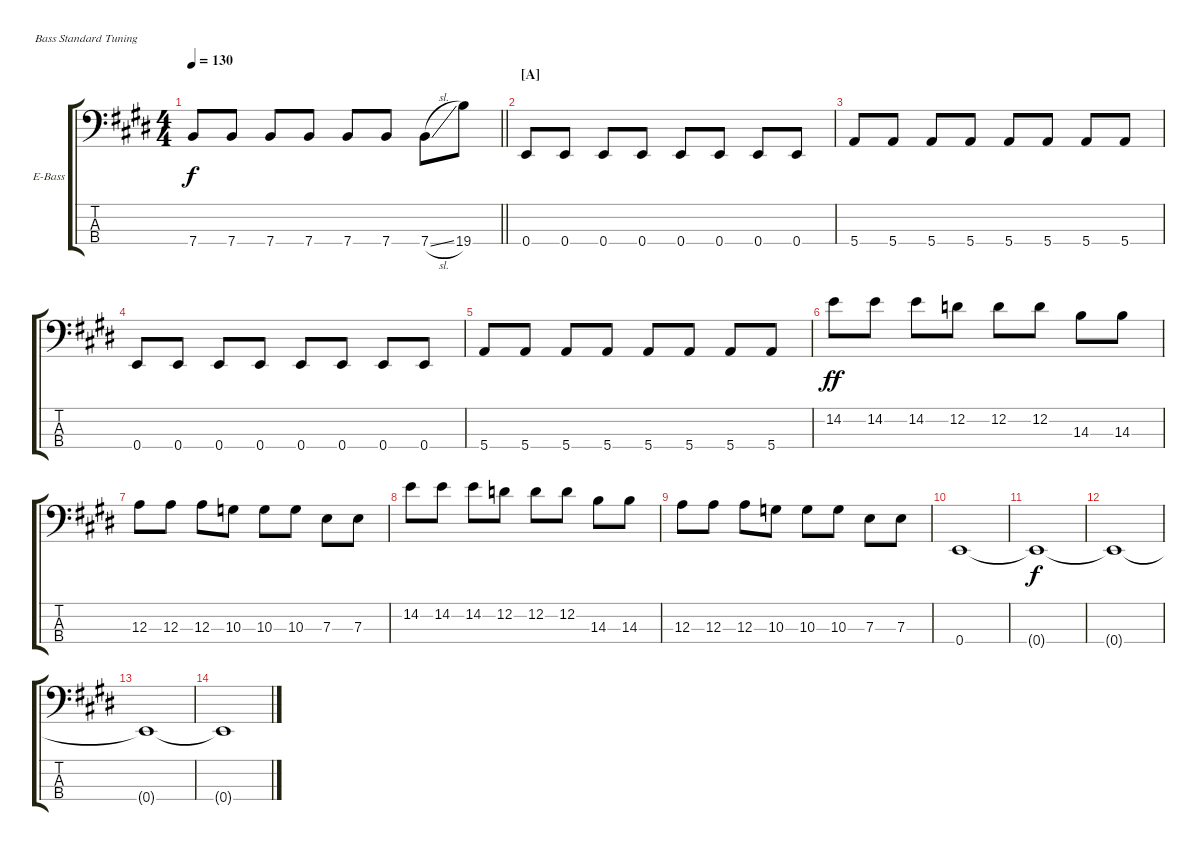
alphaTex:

\bracketExtendMode groupsimilarinstruments
\firstSystemTrackNameOrientation horizontal
\otherSystemsTrackNameOrientation horizontal
\track ("Nikolai Fraiture" "E-Bass") {instrument electricbassfinger}
\staff {score tabs}
\tuning (G2 D2 A1 E1)
\ts (4 4)
\tempo 130
\clef f4
\barLineRight lightlight
\ks e
7.4.8{dy f} 7.4.8 7.4.8 7.4.8 7.4.8 7.4.8 7.4{sl}.8 19.4.8 |
\section ("A" "")
0.4.8 0.4.8 0.4.8 0.4.8 0.4.8 0.4.8 0.4.8 0.4.8 |
5.4.8 5.4.8 5.4.8 5.4.8 5.4.8 5.4.8 5.4.8 5.4.8 |
0.4.8 0.4.8 0.4.8 0.4.8 0.4.8 0.4.8 0.4.8 0.4.8 |
5.4.8 5.4.8 5.4.8 5.4.8 5.4.8 5.4.8 5.4.8 5.4.8 |
14.2.8{dy ff} 14.2.8 14.2.8 12.2.8 12.2.8 12.2.8 14.3.8 14.3.8 |
12.3.8 12.3.8 12.3.8 10.3.8 10.3.8 10.3.8 7.3.8 7.3.8 |
14.2.8 14.2.8 14.2.8 12.2.8 12.2.8 12.2.8 14.3.8 14.3.8 |
12.3.8 12.3.8 12.3.8 10.3.8 10.3.8 10.3.8 7.3.8 7.3.8 |
0.4.1 |
0.4{t}.1{dy f} |
0.4{t}.1 |
0.4{t}.1 |
0.4{t}.1
